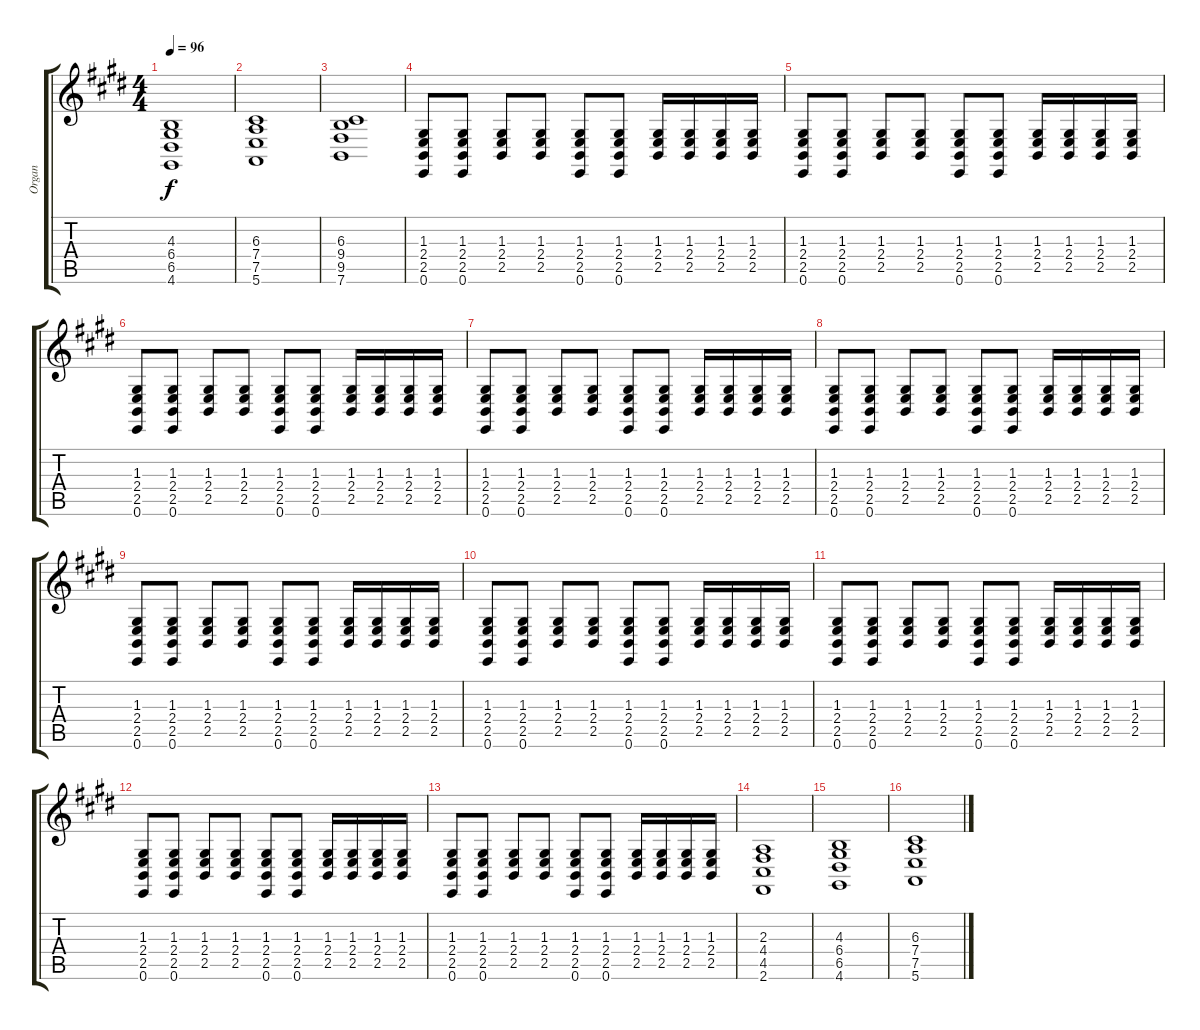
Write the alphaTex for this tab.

\track ("Organ" "Organ") {instrument drawbarorgan}
\staff {score tabs}
\tuning (E4 B3 G3 D3 A2 E2) {hide}
\ts (4 4)
\tempo 96
\clef g2
\ks c#minor
(4.3 6.4 6.5 4.6).1{dy f} |
(6.3 7.4 7.5 5.6).1 |
(6.3 9.4 9.5 7.6).1 |
(1.3 2.4 2.5 0.6).8 (1.3 2.4 2.5 0.6).8 (1.3 2.4 2.5).8 (1.3 2.4 2.5).8 (1.3 2.4 2.5 0.6).8 (1.3 2.4 2.5 0.6).8 (1.3 2.4 2.5).16 (1.3 2.4 2.5).16 (1.3 2.4 2.5).16 (1.3 2.4 2.5).16 |
(1.3 2.4 2.5 0.6).8 (1.3 2.4 2.5 0.6).8 (1.3 2.4 2.5).8 (1.3 2.4 2.5).8 (1.3 2.4 2.5 0.6).8 (1.3 2.4 2.5 0.6).8 (1.3 2.4 2.5).16 (1.3 2.4 2.5).16 (1.3 2.4 2.5).16 (1.3 2.4 2.5).16 |
(1.3 2.4 2.5 0.6).8 (1.3 2.4 2.5 0.6).8 (1.3 2.4 2.5).8 (1.3 2.4 2.5).8 (1.3 2.4 2.5 0.6).8 (1.3 2.4 2.5 0.6).8 (1.3 2.4 2.5).16 (1.3 2.4 2.5).16 (1.3 2.4 2.5).16 (1.3 2.4 2.5).16 |
(1.3 2.4 2.5 0.6).8 (1.3 2.4 2.5 0.6).8 (1.3 2.4 2.5).8 (1.3 2.4 2.5).8 (1.3 2.4 2.5 0.6).8 (1.3 2.4 2.5 0.6).8 (1.3 2.4 2.5).16 (1.3 2.4 2.5).16 (1.3 2.4 2.5).16 (1.3 2.4 2.5).16 |
(1.3 2.4 2.5 0.6).8 (1.3 2.4 2.5 0.6).8 (1.3 2.4 2.5).8 (1.3 2.4 2.5).8 (1.3 2.4 2.5 0.6).8 (1.3 2.4 2.5 0.6).8 (1.3 2.4 2.5).16 (1.3 2.4 2.5).16 (1.3 2.4 2.5).16 (1.3 2.4 2.5).16 |
(1.3 2.4 2.5 0.6).8 (1.3 2.4 2.5 0.6).8 (1.3 2.4 2.5).8 (1.3 2.4 2.5).8 (1.3 2.4 2.5 0.6).8 (1.3 2.4 2.5 0.6).8 (1.3 2.4 2.5).16 (1.3 2.4 2.5).16 (1.3 2.4 2.5).16 (1.3 2.4 2.5).16 |
(1.3 2.4 2.5 0.6).8 (1.3 2.4 2.5 0.6).8 (1.3 2.4 2.5).8 (1.3 2.4 2.5).8 (1.3 2.4 2.5 0.6).8 (1.3 2.4 2.5 0.6).8 (1.3 2.4 2.5).16 (1.3 2.4 2.5).16 (1.3 2.4 2.5).16 (1.3 2.4 2.5).16 |
(1.3 2.4 2.5 0.6).8 (1.3 2.4 2.5 0.6).8 (1.3 2.4 2.5).8 (1.3 2.4 2.5).8 (1.3 2.4 2.5 0.6).8 (1.3 2.4 2.5 0.6).8 (1.3 2.4 2.5).16 (1.3 2.4 2.5).16 (1.3 2.4 2.5).16 (1.3 2.4 2.5).16 |
(1.3 2.4 2.5 0.6).8 (1.3 2.4 2.5 0.6).8 (1.3 2.4 2.5).8 (1.3 2.4 2.5).8 (1.3 2.4 2.5 0.6).8 (1.3 2.4 2.5 0.6).8 (1.3 2.4 2.5).16 (1.3 2.4 2.5).16 (1.3 2.4 2.5).16 (1.3 2.4 2.5).16 |
(1.3 2.4 2.5 0.6).8 (1.3 2.4 2.5 0.6).8 (1.3 2.4 2.5).8 (1.3 2.4 2.5).8 (1.3 2.4 2.5 0.6).8 (1.3 2.4 2.5 0.6).8 (1.3 2.4 2.5).16 (1.3 2.4 2.5).16 (1.3 2.4 2.5).16 (1.3 2.4 2.5).16 |
(2.3 4.4 4.5 2.6).1 |
(4.3 6.4 6.5 4.6).1 |
(6.3 7.4 7.5 5.6).1
